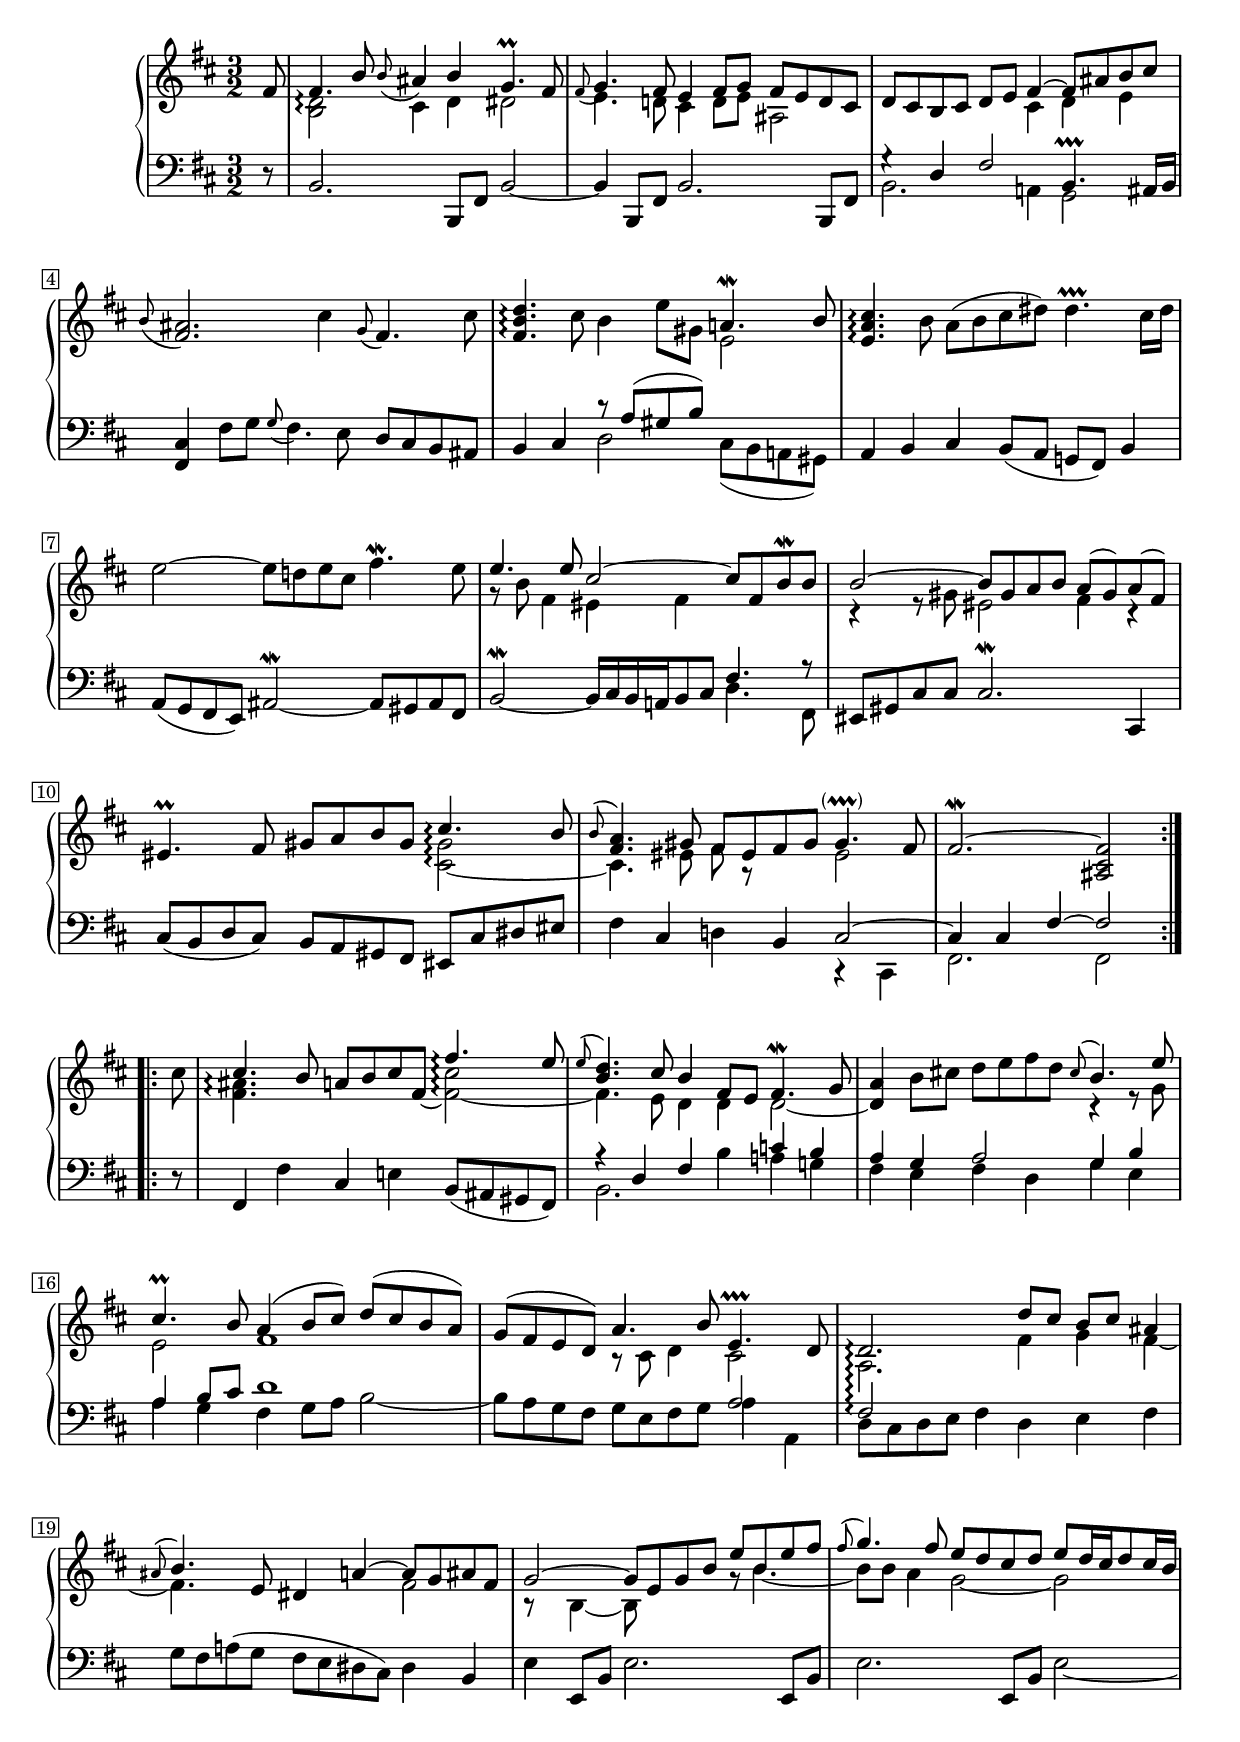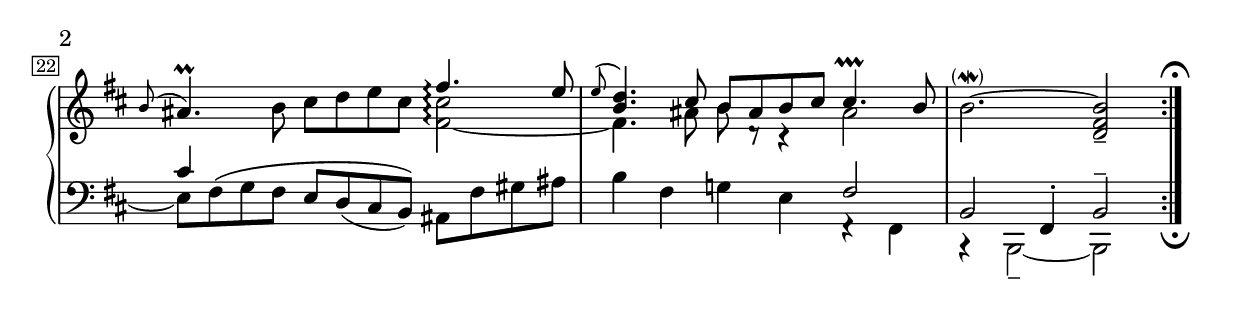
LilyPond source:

Global = {
  \key b \minor
  \time 3/2
  \include "../global.ly"
}

Soprano = \context Voice = "one" \relative c' {
  \voiceOne
  \label #'Courante
  \stemUp\tieUp\slurDown
  \override MultiMeasureRest.staff-position = #0
  \override Rest.staff-position = #0
  \repeat volta 2 {
  \partial 8 fis8
  %1
  | fis4.\arpeggio b8 \appoggiatura b8 ais4 b g4.\prall fis8
  | \appoggiatura fis8 g4. fis8 e4 fis8 g fis e d cis
  | d[ cis b cis] d e fis4~ fis8 ais b cis
  | \appoggiatura b8 <fis ais>2. \stemNeutral cis'4  \appoggiatura g8 fis4. cis'8
  %5
  | <fis, b d>4.\arpeggio cis'8 b4 e8 gis, \stemUp a4.\mordent b8
  | \stemNeutral <e, a cis>4.\arpeggio b'8 a^( b cis dis) dis4.\prallprall cis16 dis
  | e2~ e8 d e cis fis4.\mordent e8
  | \stemUp e4. e8 cis2~ cis8 fis, b\mordent b
  | b2~ b8 gis a b a^( gis) a ^( fis)
  %10
  | eis4.\prall fis8 gis a b gis cis4.\arpeggio b8
  | \once\slurUp \appoggiatura b8 <fis a>4. gis8 fis eis fis gis gis4.\parenthesize\prallprall fis8
  | fis2.~\mordent <ais, cis fis>2
  }
  \break
  \repeat volta 2 {
  \partial 8 \stemNeutral cis'8
  | \stemUp\slurUp cis4.\arpeggio b8  a b cis fis, fis'4.\arpeggio e8
  | \appoggiatura e8 <b d>4. cis8 b4 fis8 e fis4.\mordent g8
  %15
  | <d a'>4 \stemNeutral b'8 cis! d e fis d \stemUp \appoggiatura cis8 b4. e8
  | cis4.\prall b8 a4( b8 cis) d( cis b a)
  | g( fis e d) a'4. b8 e,4.\prallprall d8
  | d2.\arpeggio d'8 cis b cis ais4
  | \appoggiatura ais8 b4. e,8 dis4 a'~ a8 g ais fis
  %20
  | g2~ g8 e g b e b e fis
  | \appoggiatura fis8 g4. fis8 e d cis d e d16 cis d8 cis16 b
  | \appoggiatura b8 ais4.\prall \stemNeutral b8 cis d e cis \stemUp fis4.\arpeggio e8
  | \appoggiatura e8 <b d>4. cis8 b ais b cis cis4.\prallprall b8
  | \once\stemDown b2.~\parenthesize\mordent <d, fis b>2_-
    \override Score.TextMark.self-alignment-X = #CENTER
    \textEndMark \markup { \musicglyph "scripts.ufermata" }
  }
}

Alto = \context Voice = "two" \relative c' {
  \voiceTwo
  \stemDown\tieDown
  \override Rest.staff-position = #0
  \mergeDifferentlyDottedOn
  \partial 8 s8
  %1
  | <b d>2\arpeggio cis4 d dis2
  | e4. d8 cis4 d8 e ais,2
  | s2. cis4 d e
  | s1*3/2
  %5
  | s1 e2
  | s1*3/2*2
  | g8\rest b fis4 eis fis s2
  | c4\rest e8\rest gis eis2 fis4 c\rest
  %10
  | s1 <cis~ gis'>2\arpeggio
  | cis4. eis8 fis a,\rest s4 eis'2
  | s2. s2
  \partial 8 s8
  | <fis ais>4.\arpeggio s2
    \once\omit Flag \once\omit Stem \once\override Tie.staff-position = -5 fis8~ <fis~ cis'>2\arpeggio
  | fis4. e8 d4 d d2~
  %15
  | \once\omit Stem d4 s2. c4\rest e8\rest g
  | e2 fis1
  | s2 b,8\rest cis d4 cis2
  | a2.\arpeggio fis'4 g fis~
  | fis4. s8 s2 fis
  %20
  | b,8\rest s b4~ b8 s4. g'8\rest b4.~
  | b8 b a4 g2~ g
  | s1 <fis~ cis'>2\arpeggio
  | fis4.ais8 b d,\rest c4\rest ais'2
}

Tenor = \context Voice = "three" \relative c' {
  \voiceThree
  \stemUp\tieUp
  \override Rest.staff-position = #0
  \partial 8 s8
  %1
  | s1*3/2*2
  | g4\rest d fis2 b,4.\prallprall ais16 b
  | s1*3/2
  | s2 c'8\rest a( gis b) s2
  %5
  | s1*3/2*2
  | s1 fis4. a8\rest
  | s1*3/2*2
  %11
  | s1 cis,2~
  | cis4 cis fis~ fis2
  \partial 8 s8
  | s1*3/2
  | a4\rest d, fis \once\stemDown b c b
  %15
  | a g a2 g4 b
  | a b8 cis d1
  | s1 a2
  | fis\arpeggio s1
  | s1*3/2*3
  %22
  | cis'4 s s1
  | s1 fis,2
  | b, fis4^. b2^-

}

Bass = \context Voice = "four" \relative c {
  \voiceFour
  \stemNeutral\tieNeutral
  \override MultiMeasureRest.staff-position = #0
  \override Rest.staff-position = #0
  \repeat volta 2 {
  \partial 8 r8
  %1
  | b2. b,8 fis' b2~
  | b4 b,8 fis' b2. b,8 fis'
  | \stemDown b2. a!4 g2
  | \stemNeutral <fis cis'>4 fis'8 g \once\stemUp \appoggiatura g8 fis4. e8 d cis b ais
  %5
  | b4 cis \stemDown d2 cis8( b a gis)
  | \stemNeutral a4 b cis b8_( a g fis) b4
  | a8( g fis e) ais2~^\mordent ais8 gis ais fis
  | b2~^\mordent b16 cis b a b8 cis \stemDown d4. fis,8
  | \stemNeutral eis gis cis cis cis2.^\mordent cis,4
  %10
  | cis'8( b d cis) b a gis fis eis cis' dis eis
  | fis4 cis d b \stemDown c,\rest cis
  | fis2. fis2
  }
  \repeat volta 2 {
  \partial 8 r8
  | \stemNeutral fis4 fis' cis e! b8( ais gis fis)
  | \stemDown\tieDown\slurUp b2. s4 a'! g!
  %15
  | fis e fis d g e
  | a g fis g8 a b2~
  | b8 a g fis g e fis g a4 a,
  | d8 cis d e fis4 d e fis
  | g8 fis a!( g fis e dis cis) \stemNeutral dis4 b
  %20
  | e4 e,8 b' e2. e,8 b'
  | e2. e,8 b' e2~
  | \stemDown e8 fis^\( g fis \stemNeutral e d_( cis b)\) ais fis' gis ais
  | b4 fis g! e \stemDown f,\rest fis
  | b,4\rest b2~_- b2
    \tweak direction #DOWN
    \textEndMark \markup { \musicglyph "scripts.dfermata" }
  }
}

\score {
  \new PianoStaff \with { connectArpeggios = ##t }
  <<
    \accidentalStyle Score.piano
    \context Staff = "upper" <<
      \set Staff.midiInstrument = #"acoustic grand"
      \Global
      \clef treble
      \Soprano
      \Alto
    >>
    \context Staff = "lower" <<
      \set Staff.midiInstrument = #"acoustic grand"
      \Global
      \clef bass
      \Tenor
      \Bass
    >>
  >>
  \header {
    composer = ##f % "Johann Sebastian Bach"
    opus = ##f % "BWV 831"
    title = \markup { "Courante" }
    subtitle = ##f
  }
  \layout {
    \context {
      \PianoStaff
      \override Parentheses.font-size = #-2
      \override TextScript.font-shape = #'italic
      \override TextScript.font-size = #-1
    }
  }
  \midi {
    \tempo 4 = 100
  }
}
